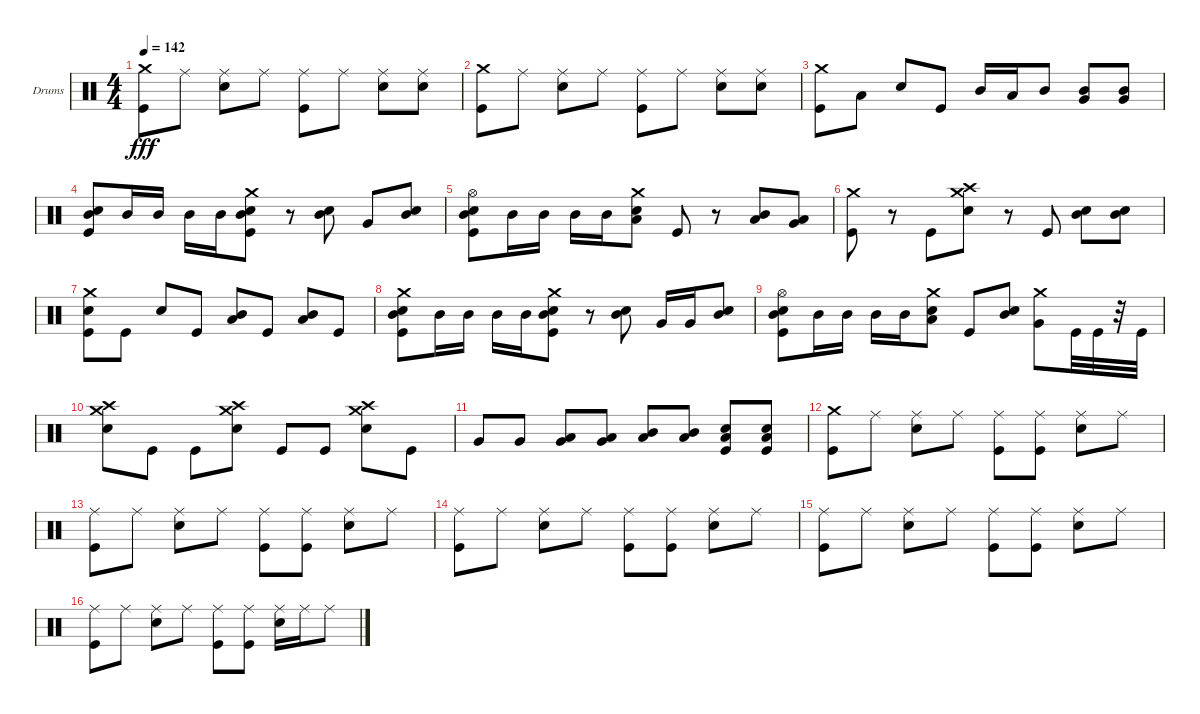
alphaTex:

\bracketExtendMode groupsimilarinstruments
\firstSystemTrackNameOrientation horizontal
\otherSystemsTrackNameOrientation horizontal
\track ("Александр Манякин" "Drums") {instrument percussion}
\staff {score}
\articulation defaults
\ts (4 4)
\tempo 142
\clef neutral
\ks c
("Crash medium (hit)" "Kick (hit)").8{dy fff} "Ride (middle)".8 ("Snare (hit) 2" "Ride (middle)").8 "Ride (middle)".8 ("Kick (hit)" "Ride (middle)").8 "Ride (middle)".8 ("Snare (hit) 2" "Ride (middle)").8 ("Snare (hit) 2" "Ride (middle)").8 |
("Crash medium (hit)" "Kick (hit)").8 "Ride (middle)".8 ("Snare (hit) 2" "Ride (middle)").8 "Ride (middle)".8 ("Kick (hit)" "Ride (middle)").8 "Ride (middle)".8 ("Snare (hit) 2" "Ride (middle)").8 ("Snare (hit) 2" "Ride (middle)").8 |
("Crash medium (hit)" "Kick (hit)").8 "Low Tom (hit)".8 "Snare (hit) 2".8 "Kick (hit)".8 "Mid Tom (hit)".16 "Low Tom (hit)".16 "Mid Tom (hit)".8 ("Very Low Tom (hit)" "Mid Tom (hit)").8 ("Very Low Tom (hit)" "Mid Tom (hit)").8 |
("Kick (hit)" "Mid Tom (hit)" "Snare (hit) 2").8 "Mid Tom (hit)".16 "Mid Tom (hit)".16 "Mid Tom (hit)".16 "Mid Tom (hit)".16 ("Kick (hit)" "Crash medium (hit)" "Mid Tom (hit)" "Snare (hit) 2").8 r.8 ("Mid Tom (hit)" "Snare (hit) 2").8 "Very Low Tom (hit)".8 ("Mid Tom (hit)" "Snare (hit) 2").8 |
("Kick (hit)" "Hi-Hat (open)" "Snare (hit) 2" "Mid Tom (hit)").8 "Mid Tom (hit)".16 "Mid Tom (hit)".16 "Mid Tom (hit)".16 "Mid Tom (hit)".16 ("Low Tom (hit)" "Crash medium (hit)" "Snare (hit) 2").8 "Kick (hit)".8 r.8 ("Mid Tom (hit)" "Low Tom (hit)").8 ("Low Tom (hit)" "Very Low Tom (hit)").8 |
("Kick (hit)" "Crash medium (hit)").8 r.8 "Kick (hit)".8 ("Crash medium (hit)" "Crash high (hit)" "Snare (hit) 2").8 r.8 "Kick (hit)".8 ("Mid Tom (hit)" "Snare (hit) 2").8 ("Mid Tom (hit)" "Snare (hit) 2").8 |
("Snare (hit) 2" "Crash medium (hit)" "Kick (hit)").8 "Kick (hit)".8 "Snare (hit) 2".8 "Kick (hit)".8 ("Mid Tom (hit)" "Low Tom (hit)").8 "Kick (hit)".8 ("Mid Tom (hit)" "Low Tom (hit)").8 "Kick (hit)".8 |
("Crash medium (hit)" "Kick (hit)" "Mid Tom (hit)" "Snare (hit) 2").8 "Mid Tom (hit)".16 "Mid Tom (hit)".16 "Mid Tom (hit)".16 "Mid Tom (hit)".16 ("Kick (hit)" "Crash medium (hit)" "Mid Tom (hit)" "Snare (hit) 2").8 r.8 ("Mid Tom (hit)" "Snare (hit) 2").8 "Very Low Tom (hit)".16 "Very Low Tom (hit)".16 ("Mid Tom (hit)" "Snare (hit) 2").8 |
("Kick (hit)" "Hi-Hat (open)" "Snare (hit) 2" "Mid Tom (hit)").8 "Mid Tom (hit)".16 "Mid Tom (hit)".16 "Mid Tom (hit)".16 "Mid Tom (hit)".16 ("Low Tom (hit)" "Crash medium (hit)" "Snare (hit) 2").8 "Kick (hit)".8 ("Snare (hit) 2" "Mid Tom (hit)").8 ("Crash medium (hit)" "Very Low Tom (hit)").8 "Kick (hit)".32 "Kick (hit)".32 r.32 "Kick (hit)".32 |
("Crash medium (hit)" "Crash high (hit)" "Snare (hit) 2").8 "Kick (hit)".8 "Kick (hit)".8 ("Crash high (hit)" "Crash medium (hit)" "Snare (hit) 2").8 "Kick (hit)".8 "Kick (hit)".8 ("Crash high (hit)" "Crash medium (hit)" "Snare (hit) 2").8 "Kick (hit)".8 |
"Very Low Tom (hit)".8 "Very Low Tom (hit)".8 ("Very Low Tom (hit)" "Low Tom (hit)").8 ("Very Low Tom (hit)" "Low Tom (hit)").8 ("Low Tom (hit)" "Mid Tom (hit)").8 ("Low Tom (hit)" "Mid Tom (hit)").8 ("Kick (hit)" "Low Tom (hit)" "Snare (hit) 2").8 ("Kick (hit)" "Low Tom (hit)" "Snare (hit) 2").8 |
("Crash medium (hit)" "Kick (hit)").8 "Ride (middle)".8 ("Snare (hit) 2" "Ride (middle)").8 "Ride (middle)".8 ("Kick (hit)" "Ride (middle)").8 ("Kick (hit)" "Ride (middle)").8 ("Snare (hit) 2" "Ride (middle)").8 "Ride (middle)".8 |
("Kick (hit)" "Ride (middle)").8 "Ride (middle)".8 ("Snare (hit) 2" "Ride (middle)").8 "Ride (middle)".8 ("Kick (hit)" "Ride (middle)").8 ("Kick (hit)" "Ride (middle)").8 ("Snare (hit) 2" "Ride (middle)").8 "Ride (middle)".8 |
("Kick (hit)" "Ride (middle)").8 "Ride (middle)".8 ("Snare (hit) 2" "Ride (middle)").8 "Ride (middle)".8 ("Kick (hit)" "Ride (middle)").8 ("Kick (hit)" "Ride (middle)").8 ("Snare (hit) 2" "Ride (middle)").8 "Ride (middle)".8 |
("Kick (hit)" "Ride (middle)").8 "Ride (middle)".8 ("Snare (hit) 2" "Ride (middle)").8 "Ride (middle)".8 ("Kick (hit)" "Ride (middle)").8 ("Kick (hit)" "Ride (middle)").8 ("Snare (hit) 2" "Ride (middle)").8 "Ride (middle)".8 |
("Ride (middle)" "Kick (hit)").8 "Ride (middle)".8 ("Ride (middle)" "Snare (hit) 2").8 "Ride (middle)".8 ("Kick (hit)" "Ride (middle)").8 ("Kick (hit)" "Ride (middle)").8 ("Snare (hit) 2" "Ride (middle)").16 "Ride (middle)".16 "Ride (middle)".8
